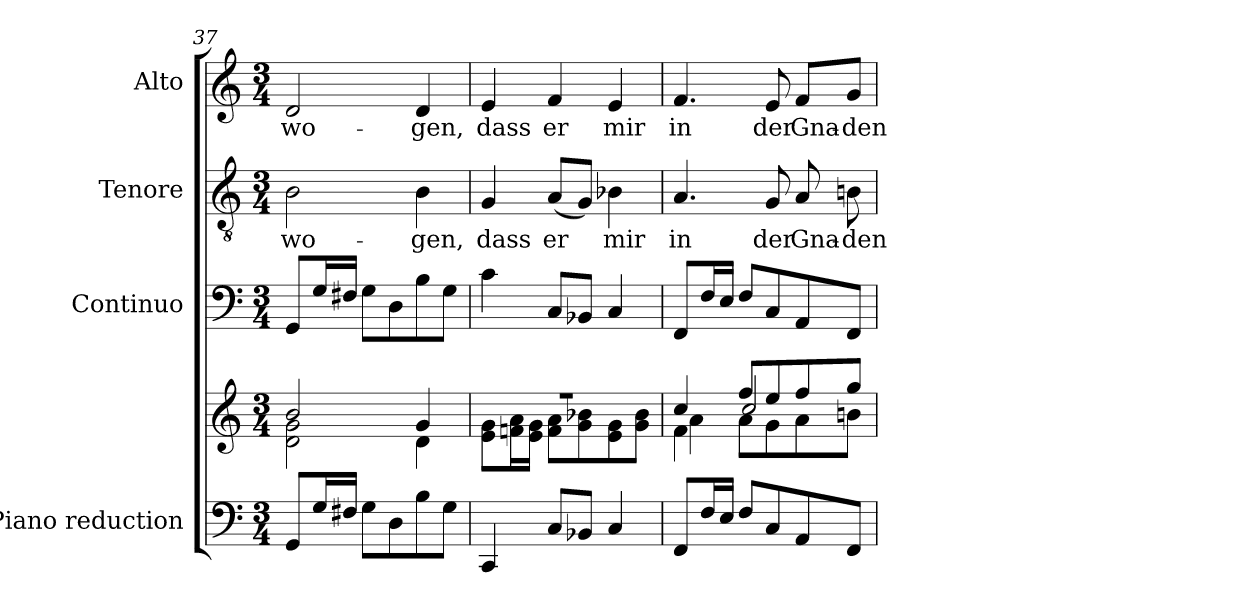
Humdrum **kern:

**kern	**kern	**kern	**kern	**text	**kern	**text
*part4	*part4	*part3	*part2	*part2	*part1	*part1
*staff5	*staff4	*staff3	*staff2	*staff2	*staff1	*staff1
*I"Piano reduction	*	*I"Continuo	*I"Tenore	*	*I"Alto	*
*I'Pno	*	*	*	*	*	*
*clefF4	*clefG2	*clefF4	*clefGv2	*	*clefG2	*
*k[]	*k[]	*k[]	*k[]	*	*k[]	*
*M3/4	*M3/4	*M3/4	*M3/4	*	*M3/4	*
=37	=37	=37	=37	=37	=37	=37
*	*^	*	*	*	*	*
!	!	!	!	!	!LO:LY:b	!	!LO:LY:b
8GG/L	2b/	2d\ 2g\	8GG/L	2B\	-wo-	2d/	-wo-
16G/L	.	.	16G/L	.	.	.	.
16F#X/JJ	.	.	16F#X/JJ	.	.	.	.
8G\L	.	.	8G\L	.	.	.	.
8D\	.	.	8D\	.	.	.	.
!	!	!	!	!	!LO:LY:b	!	!LO:LY:b
8B\	4g/	4d\	8B\	4B\	-gen,	4d/	-gen,
8G\J	.	.	8G\J	.	.	.	.
=38	=38	=38	=38	=38	=38	=38	=38
!	!	!	!	!	!LO:LY:b	!	!LO:LY:b
4CC/	2.r	8e\ 8g\L	4c\	4G/	dass	4e/	dass
.	.	16fn\ 16a\L	.	.	.	.	.
.	.	16e\ 16g\JJ	.	.	.	.	.
!	!	!	!	!	!LO:LY:b	!	!LO:LY:b
8C/L	.	8f\ 8a\L	8C/L	(8A/L	er	4f/	er
8BB-X/J	.	8g\ 8b-X\	8BB-X/J	8G/J)	.	.	.
!	!	!	!	!	!LO:LY:b	!	!LO:LY:b
4C/	.	8e\ 8g\	4C/	4B-X\	mir	4e/	mir
.	.	8g\ 8b-\J	.	.	.	.	.
=39	=39	=39	=39	=39	=39	=39	=39
*	*	*^	*	*	*	*	*
!	!	!	!	!	!	!LO:LY:b	!	!LO:LY:b
8FF/L	4cc/	4f\	4a\	8FF/L	4.A/	in	4.f/	in
16F/L	.	.	.	16F/L	.	.	.	.
16E/JJ	.	.	.	16E/JJ	.	.	.	.
8F/L	8ff/L	8a\L	2cc/	8F/L	.	.	.	.
!	!	!	!	!	!	!LO:LY:b	!	!LO:LY:b
8C/	8ee/	8g\	.	8C/	8G/	der	8e/	der
!	!	!	!	!	!	!LO:LY:b	!	!LO:LY:b
8AA/	8ff/	8a\	.	8AA/	8A/	Gna-	8f/L	Gna-
!	!	!	!	!	!	!LO:LY:b	!	!LO:LY:b
8FF/J	8gg/J	8bn\J	.	8FF/J	8Bn\	-den-	8g/J	-den-
*	*v	*v	*v	*	*	*	*	*
=	=	=	=	=	=	=
*-	*-	*-	*-	*-	*-	*-
